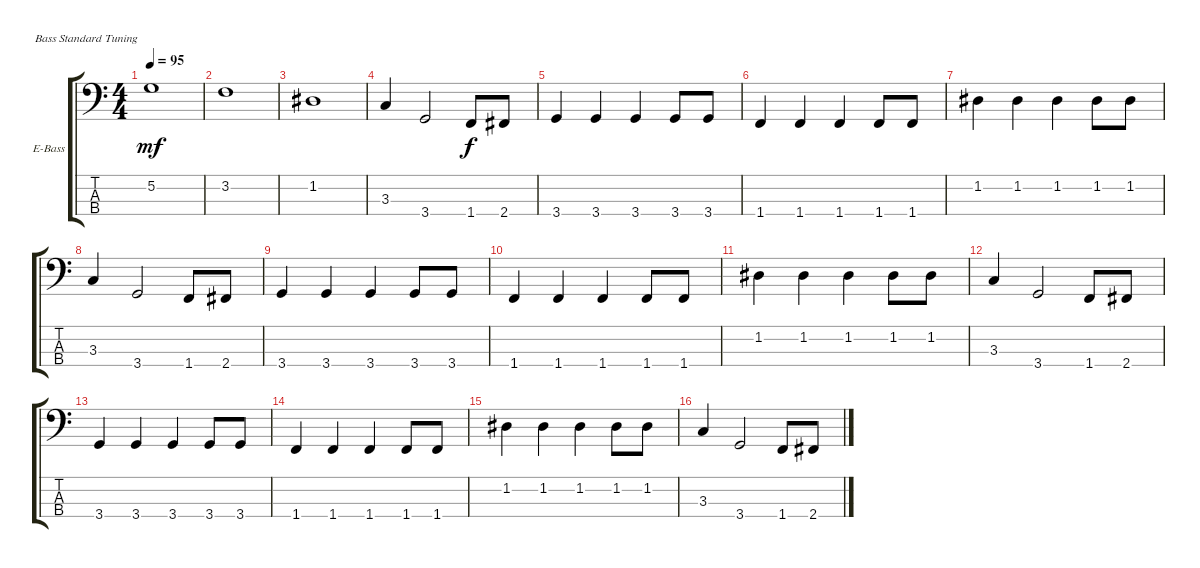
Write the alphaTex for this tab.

\defaultSystemsLayout 4
\bracketExtendMode groupsimilarinstruments
\firstSystemTrackNameOrientation horizontal
\otherSystemsTrackNameOrientation horizontal
\track ("Electric Bass" "E-Bass") {instrument electricbassfinger}
\staff {score tabs}
\tuning (G2 D2 A1 E1)
\ts (4 4)
\tempo 95
\clef f4
\ks c
5.2.1{dy mf instrument electricbassfinger} |
3.2.1 |
1.2.1 |
3.3.4 3.4.2 1.4.8{dy f} 2.4.8 |
3.4.4 3.4.4 3.4.4 3.4.8 3.4.8 |
1.4.4 1.4.4 1.4.4 1.4.8 1.4.8 |
1.2.4 1.2.4 1.2.4 1.2.8 1.2.8 |
3.3.4 3.4.2 1.4.8 2.4.8 |
3.4.4 3.4.4 3.4.4 3.4.8 3.4.8 |
1.4.4 1.4.4 1.4.4 1.4.8 1.4.8 |
1.2.4 1.2.4 1.2.4 1.2.8 1.2.8 |
3.3.4 3.4.2 1.4.8 2.4.8 |
3.4.4 3.4.4 3.4.4 3.4.8 3.4.8 |
1.4.4 1.4.4 1.4.4 1.4.8 1.4.8 |
1.2.4 1.2.4 1.2.4 1.2.8 1.2.8 |
3.3.4 3.4.2 1.4.8 2.4.8
